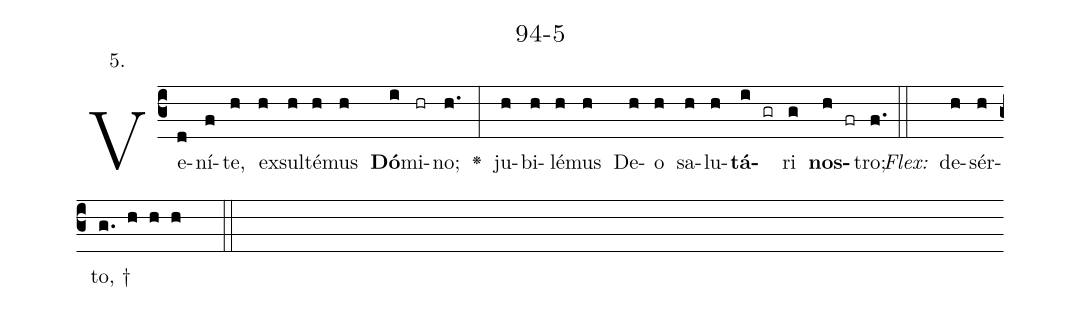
name: 94-5;
annotation: 5.;
%%
(c3)Ve(d)ní(f)te,(h) ex(h)sul(h)té(h)mus(h) <b>Dó</b>(i)mi(hr)no;(h.) <v>\greheightstar</v>(:) ju(h)bi(h)lé(h)mus(h) De(h)o(h) sa(h)lu(h)<b>tá</b>(i gr)ri(g) <b>nos</b>(h fr)tro;(f.) (::)
<i>Flex:</i>()  de(h)sér(h)to, †(g. h h h  ::)

%E(h) u(h) o(i) u(g) a(h) e.(f.) (::)
